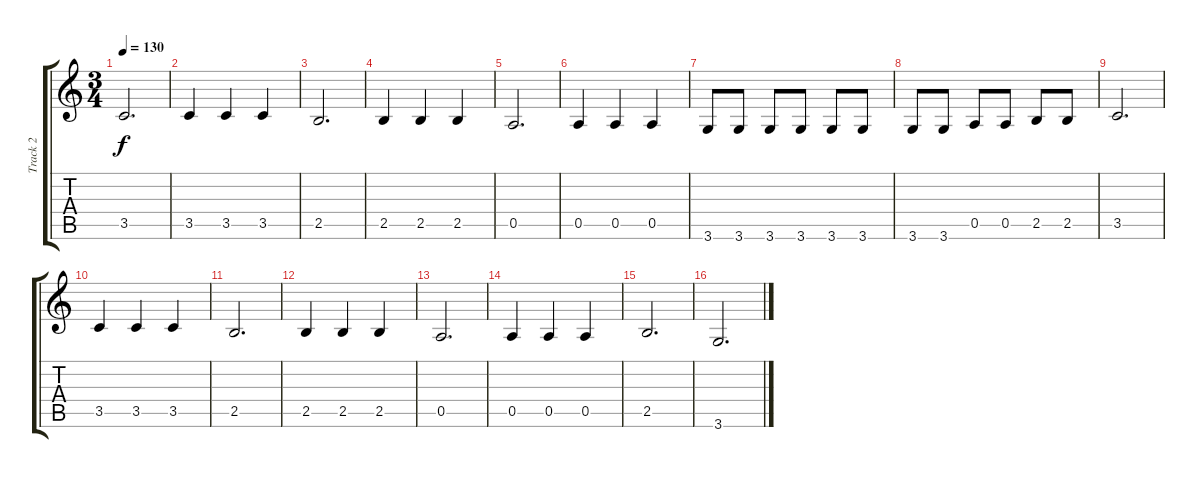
\track ("Track 2" "Track 2") {instrument electricbassfinger}
\staff {score tabs}
\tuning (E4 B3 G3 D3 A2 E2) {hide}
\ts (3 4)
\tempo 130
\clef g2
\ks c
3.5.2{d dy f} |
3.5.4 3.5.4 3.5.4 |
2.5.2{d} |
2.5.4 2.5.4 2.5.4 |
0.5.2{d} |
0.5.4 0.5.4 0.5.4 |
3.6.8 3.6.8 3.6.8 3.6.8 3.6.8 3.6.8 |
3.6.8 3.6.8 0.5.8 0.5.8 2.5.8 2.5.8 |
3.5.2{d} |
3.5.4 3.5.4 3.5.4 |
2.5.2{d} |
2.5.4 2.5.4 2.5.4 |
0.5.2{d} |
0.5.4 0.5.4 0.5.4 |
2.5.2{d} |
3.6.2{d}
